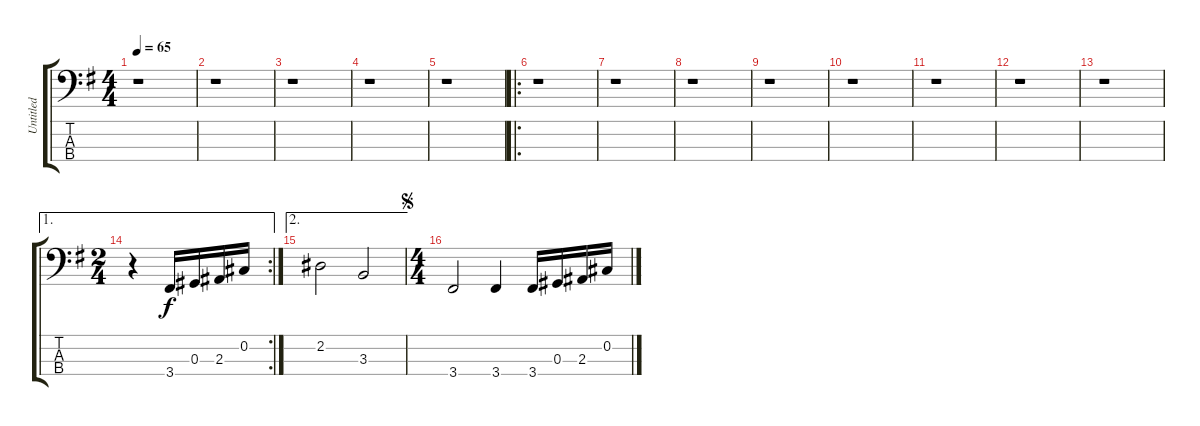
\track ("Untitled" "Untitled") {instrument electricbassfinger}
\staff {score tabs}
\tuning (Gb2 Db2 Ab1 Eb1) {hide}
\ts (4 4)
\tempo 65
\clef f4
\ks g
r.1{dy f instrument electricbassfinger} |
r.1 |
r.1 |
r.1 |
r.1 |
\ro
r.1 |
r.1 |
r.1 |
r.1 |
r.1 |
r.1 |
r.1 |
r.1 |
\ae 1
\rc 2
\ts (2 4)
r.4 3.4.16 0.3.16 2.3.16 0.2.16 |
\ae 2
2.2.2 3.3.2 |
\ts (4 4)
\jump segno
3.4.2 3.4.4 3.4.16 0.3.16 2.3.16 0.2.16
